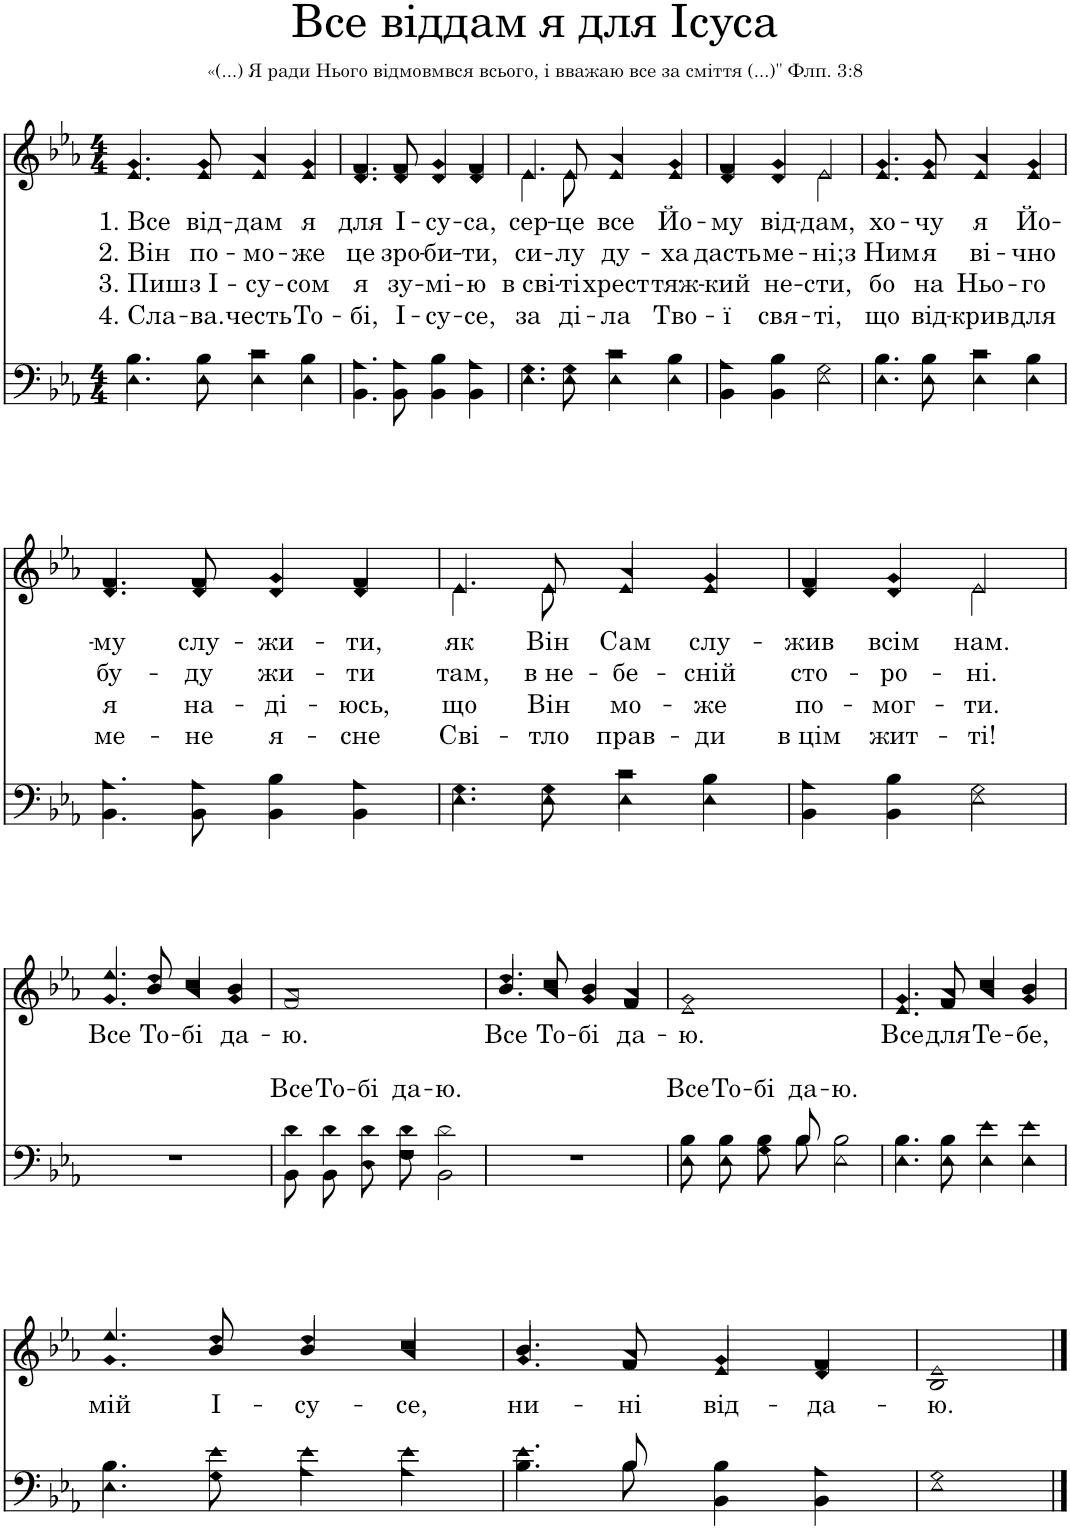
**kern	**text	**kern	**text	**text	**text	**text
*part2	*part2	*part1	*part1	*part1	*part1	*part1
*staff2	*staff2	*staff1	*staff1	*staff1	*staff1	*staff1
*I"Men	*	*I"Women	*	*	*	*
*clefF4	*	*clefG2	*	*	*	*
*k[b-e-a-]	*	*k[b-e-a-]	*	*	*	*
*M4/4	*	*M4/4	*	*	*	*
=1	=1	=1	=1	=1	=1	=1
*^	*	*	*	*	*	*
!	!	!	!	!LO:LY:b	!LO:LY:b	!LO:LY:b	!LO:LY:b
*	*	*	*^	*	*	*	*
4.B-\	4.E-\	.	4.g/	4.e-/	1. Все	2. Він	3. Пиш	4. Сла-
!	!	!	!	!	!LO:LY:b	!LO:LY:b	!LO:LY:b	!LO:LY:b
8B-\	8E-\	.	8g/	8e-/	від-	по-	з І-	-ва.
!	!	!	!	!	!LO:LY:b	!LO:LY:b	!LO:LY:b	!LO:LY:b
4c\	4E-\	.	4a-/	4e-/	-дам	-мо-	-су-	честь
!	!	!	!	!	!LO:LY:b	!LO:LY:b	!LO:LY:b	!LO:LY:b
4B-\	4E-\	.	4g/	4e-/	я	-же	-сом	То-
=2	=2	=2	=2	=2	=2	=2	=2	=2
!	!	!	!	!	!LO:LY:b	!LO:LY:b	!LO:LY:b	!LO:LY:b
4.A-\	4.BB-\	.	4.f/	4.d/	для	це	я	-бі,
!	!	!	!	!	!LO:LY:b	!LO:LY:b	!LO:LY:b	!LO:LY:b
8A-\	8BB-\	.	8f/	8d/	І-	зро-	зу-	І-
!	!	!	!	!	!LO:LY:b	!LO:LY:b	!LO:LY:b	!LO:LY:b
4B-\	4BB-\	.	4g/	4d/	-су-	-би-	-мі-	-су-
!	!	!	!	!	!LO:LY:b	!LO:LY:b	!LO:LY:b	!LO:LY:b
4A-\	4BB-\	.	4f/	4d/	-са,	-ти,	-ю	-се,
=3	=3	=3	=3	=3	=3	=3	=3	=3
!	!	!	!	!	!LO:LY:b	!LO:LY:b	!LO:LY:b	!LO:LY:b
4.G\	4.E-\	.	4.e-/	4.e-\	сер-	си-	в сві-	за
!	!	!	!	!	!LO:LY:b	!LO:LY:b	!LO:LY:b	!LO:LY:b
8G\	8E-\	.	8e-/	8e-\	-це	-лу	-ті	ді-
!	!	!	!	!	!LO:LY:b	!LO:LY:b	!LO:LY:b	!LO:LY:b
4c\	4E-\	.	4a-/	4e-/	все	ду-	хрест	-ла
!	!	!	!	!	!LO:LY:b	!LO:LY:b	!LO:LY:b	!LO:LY:b
4B-\	4E-\	.	4g/	4e-/	Йо-	-ха	тяж-	Тво-
=4	=4	=4	=4	=4	=4	=4	=4	=4
!	!	!	!	!	!LO:LY:b	!LO:LY:b	!LO:LY:b	!LO:LY:b
4A-\	4BB-\	.	4f/	4d/	-му	дасть	-кий	-ї
!	!	!	!	!	!LO:LY:b	!LO:LY:b	!LO:LY:b	!LO:LY:b
4B-\	4BB-\	.	4g/	4d/	від-	ме-	не-	свя-
!	!	!	!	!	!LO:LY:b	!LO:LY:b	!LO:LY:b	!LO:LY:b
2G\	2E-\	.	2e-/	2e-\	-дам,	-ні;	-сти,	-ті,
=5	=5	=5	=5	=5	=5	=5	=5	=5
!	!	!	!	!	!LO:LY:b	!LO:LY:b	!LO:LY:b	!LO:LY:b
4.B-\	4.E-\	.	4.g/	4.e-/	хо-	з Ним	бо	що
!	!	!	!	!	!LO:LY:b	!LO:LY:b	!LO:LY:b	!LO:LY:b
8B-\	8E-\	.	8g/	8e-/	-чу	я	на	від-
!	!	!	!	!	!LO:LY:b	!LO:LY:b	!LO:LY:b	!LO:LY:b
4c\	4E-\	.	4a-/	4e-/	я	ві-	Ньо-	-крив
!	!	!	!	!	!LO:LY:b	!LO:LY:b	!LO:LY:b	!LO:LY:b
4B-\	4E-\	.	4g/	4e-/	Йо-	-чно	-го	для
!!LO:LB:g=z	!!
=6	=6	=6	=6	=6	=6	=6	=6	=6
!	!	!	!	!	!LO:LY:b	!LO:LY:b	!LO:LY:b	!LO:LY:b
4.A-\	4.BB-\	.	4.f/	4.d/	-му	бу-	я	ме-
!	!	!	!	!	!LO:LY:b	!LO:LY:b	!LO:LY:b	!LO:LY:b
8A-\	8BB-\	.	8f/	8d/	слу-	-ду	на-	-не
!	!	!	!	!	!LO:LY:b	!LO:LY:b	!LO:LY:b	!LO:LY:b
4B-\	4BB-\	.	4g/	4d/	-жи-	жи-	-ді-	я-
!	!	!	!	!	!LO:LY:b	!LO:LY:b	!LO:LY:b	!LO:LY:b
4A-\	4BB-\	.	4f/	4d/	-ти,	-ти	-юсь,	-сне
=7	=7	=7	=7	=7	=7	=7	=7	=7
!	!	!	!	!	!LO:LY:b	!LO:LY:b	!LO:LY:b	!LO:LY:b
4.G\	4.E-\	.	4.e-/	4.e-\	як	там,	що	Сві-
!	!	!	!	!	!LO:LY:b	!LO:LY:b	!LO:LY:b	!LO:LY:b
8G\	8E-\	.	8e-/	8e-\	Він	в не-	Він	-тло
!	!	!	!	!	!LO:LY:b	!LO:LY:b	!LO:LY:b	!LO:LY:b
4c\	4E-\	.	4a-/	4e-/	Сам	-бе-	мо-	прав-
!	!	!	!	!	!LO:LY:b	!LO:LY:b	!LO:LY:b	!LO:LY:b
4B-\	4E-\	.	4g/	4e-/	слу-	-сній	-же	-ди
=8	=8	=8	=8	=8	=8	=8	=8	=8
!	!	!	!	!	!LO:LY:b	!LO:LY:b	!LO:LY:b	!LO:LY:b
4A-\	4BB-\	.	4f/	4d/	-жив	сто-	по-	в цім
!	!	!	!	!	!LO:LY:b	!LO:LY:b	!LO:LY:b	!LO:LY:b
4B-\	4BB-\	.	4g/	4d/	всім	-ро-	-мог-	жит-
!	!	!	!	!	!LO:LY:b	!LO:LY:b	!LO:LY:b	!LO:LY:b
2G\	2E-\	.	2e-/	2e-\	нам.	-ні.	-ти.	-ті!
!!LO:LB:g=z	!!
=9	=9	=9	=9	=9	=9	=9	=9	=9
!	!	!	!	!	!LO:LY:b	!	!	!
*v	*v	*	*	*	*	*	*	*
1r	.	4.ee-/	4.g/	Все	.	.	.
!	!	!	!	!LO:LY:b	!	!	!
.	.	8dd/	8b-/	То-	.	.	.
!	!	!	!	!LO:LY:b	!	!	!
.	.	4cc/	4a-/	-бі	.	.	.
!	!	!	!	!LO:LY:b	!	!	!
.	.	4b-/	4g/	да-	.	.	.
=10	=10	=10	=10	=10	=10	=10	=10
!	!LO:LY:a	!	!	!LO:LY:b	!	!	!
*^	*	*	*	*	*	*	*
8d\L	8BB-\L	Все	1a-	1f	-ю.	.	.	.
!	!	!LO:LY:a	!	!	!	!	!	!
8d\J	8BB-\J	То-	.	.	.	.	.	.
!	!	!LO:LY:a	!	!	!	!	!	!
8d\L	8D\L	-бі	.	.	.	.	.	.
!	!	!LO:LY:a	!	!	!	!	!	!
8d\J	8F\J	да-	.	.	.	.	.	.
!	!	!LO:LY:a	!	!	!	!	!	!
2d\	2BB-\	-ю.	.	.	.	.	.	.
=11	=11	=11	=11	=11	=11	=11	=11	=11
!	!	!	!	!	!LO:LY:b	!	!	!
*v	*v	*	*	*	*	*	*	*
1r	.	4.dd/	4.b-/	Все	.	.	.
!	!	!	!	!LO:LY:b	!	!	!
.	.	8cc/	8a-/	То-	.	.	.
!	!	!	!	!LO:LY:b	!	!	!
.	.	4b-/	4g/	-бі	.	.	.
!	!	!	!	!LO:LY:b	!	!	!
.	.	4a-/	4f/	да-	.	.	.
=12	=12	=12	=12	=12	=12	=12	=12
!	!LO:LY:a	!	!	!LO:LY:b	!	!	!
*^	*	*	*	*	*	*	*
8B-\L	8E-\L	Все	1g	1e-	-ю.	.	.	.
!	!	!LO:LY:a	!	!	!	!	!	!
8B-\J	8E-\J	То-	.	.	.	.	.	.
!	!	!LO:LY:a	!	!	!	!	!	!
8B-\L	8G\L	-бі	.	.	.	.	.	.
!	!	!LO:LY:a	!	!	!	!	!	!
8B-\J	8B-\J	да-	.	.	.	.	.	.
!	!	!LO:LY:a	!	!	!	!	!	!
2B-\	2E-\	-ю.	.	.	.	.	.	.
=13	=13	=13	=13	=13	=13	=13	=13	=13
!	!	!	!	!	!LO:LY:b	!	!	!
4.B-\	4.E-\	.	4.g/	4.e-/	Все	.	.	.
!	!	!	!	!	!LO:LY:b	!	!	!
8B-\	8E-\	.	8a-/	8f/	для	.	.	.
!	!	!	!	!	!LO:LY:b	!	!	!
4e-\	4E-\	.	4cc/	4a-/	Те-	.	.	.
!	!	!	!	!	!LO:LY:b	!	!	!
4e-\	4E-\	.	4b-/	4g/	-бе,	.	.	.
!!LO:LB:g=z	!!
=14	=14	=14	=14	=14	=14	=14	=14	=14
!	!	!	!	!	!LO:LY:b	!	!	!
4.B-\	4.E-\	.	4.ee-/	4.g	мій	.	.	.
!	!	!	!	!	!LO:LY:b	!	!	!
8e-\	8G\	.	8dd/	8b-/	І-	.	.	.
!	!	!	!	!	!LO:LY:b	!	!	!
4e-\	4A-\	.	4dd/	4b-/	-су-	.	.	.
!	!	!	!	!	!LO:LY:b	!	!	!
4e-\	4A-\	.	4cc/	4a-/	-се,	.	.	.
=15	=15	=15	=15	=15	=15	=15	=15	=15
!	!	!	!	!	!LO:LY:b	!	!	!
4.e-\	4.B-\	.	4.b-/	4.g/	ни-	.	.	.
!	!	!	!	!	!LO:LY:b	!	!	!
8B-/	8B-\	.	8a-/	8f/	-ні	.	.	.
!	!	!	!	!	!LO:LY:b	!	!	!
4B-\	4BB-\	.	4g/	4e-/	від-	.	.	.
!	!	!	!	!	!LO:LY:b	!	!	!
4A-\	4BB-\	.	4f/	4d/	-да-	.	.	.
=16	=16	=16	=16	=16	=16	=16	=16	=16
!	!	!	!	!	!LO:LY:b	!	!	!
1G	1E-	.	1e-	1B-	-ю.	.	.	.
*v	*v	*	*	*	*	*	*	*
*	*	*v	*v	*	*	*	*
==	==	==	==	==	==	==
*-	*-	*-	*-	*-	*-	*-
